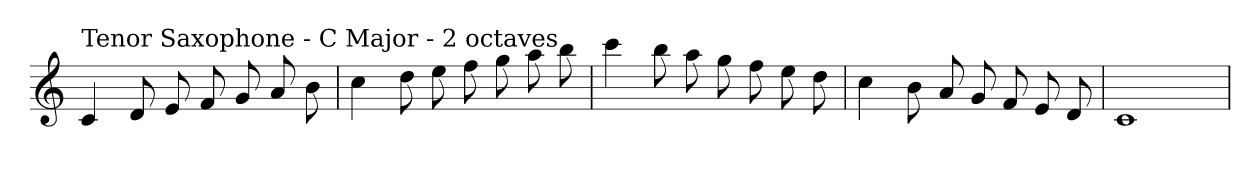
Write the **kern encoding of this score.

**kern
*part1
*staff1
*clefG2
*k[]
*C:
=
!LO:TX:a:t=Tenor Saxophone - C Major - 2 octaves
4c
8d
8e
8f
8g
8a
8b
=
4cc
8dd
8ee
8ff
8gg
8aa
8bb
=
4ccc
8bb
8aa
8gg
8ff
8ee
8dd
=
4cc
8b
8a
8g
8f
8e
8d
=
1c
=
*-
